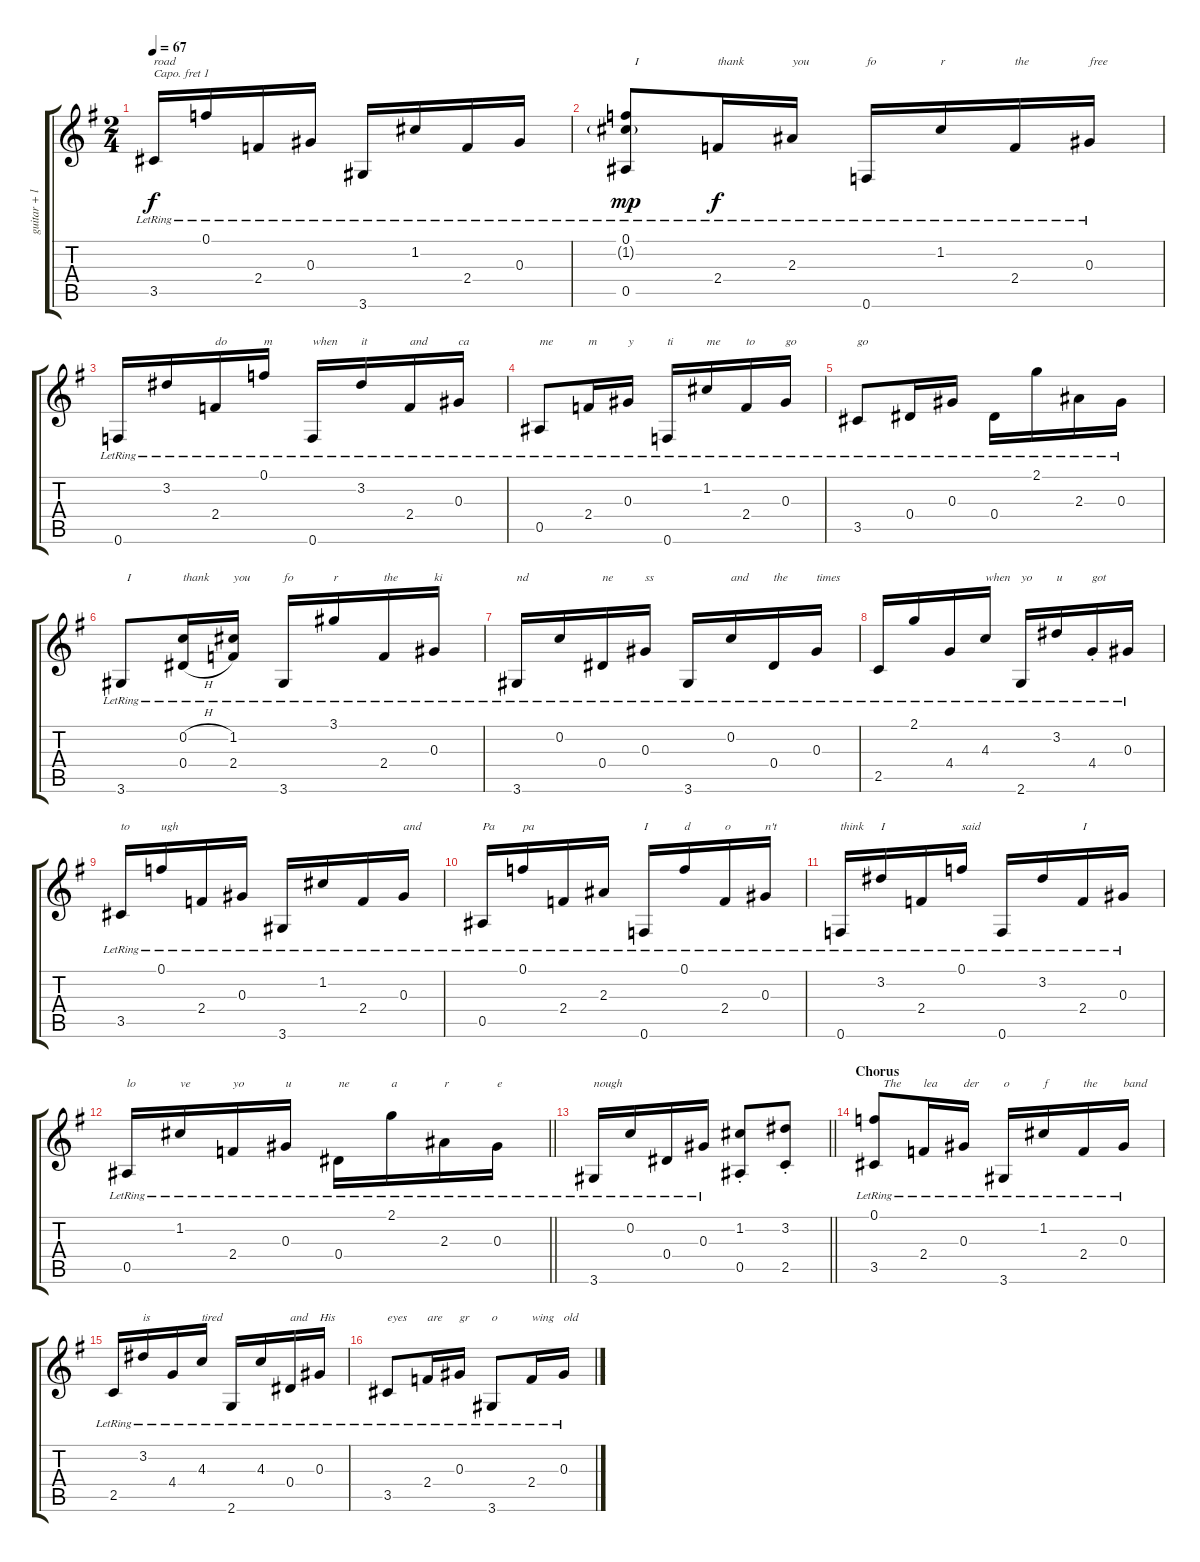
\track ("guitar + lyrics" "guitar + l") {instrument acousticguitarnylon}
\staff {score tabs}
\capo 1
\tuning (E4 B3 G3 D3 A2 E2) {hide}
\ts (2 4)
\tempo 67
\clef g2
\ks g
3.5{lr}.16{txt "road" dy f} 0.1{lr}.16 2.4{lr}.16 0.3{lr}.16 3.6{lr}.16 1.2{lr}.16 2.4{lr}.16 0.3{lr}.16 |
(0.1{lr} 1.2{g lr} 0.5{lr}).8{txt "   I" dy mp} 2.4{lr}.16{txt "thank" dy f} 2.3{lr}.16{txt "you"} 0.6{lr}.16{txt "fo"} 1.2{lr}.16{txt "r"} 2.4{lr}.16{txt "the"} 0.3{lr}.16{txt "free"} |
0.6{lr}.16 3.2{lr}.16 2.4{lr}.16{txt "do"} 0.1{lr}.16{txt "m"} 0.6{lr}.16{txt "when"} 3.2{lr}.16{txt "it"} 2.4{lr}.16{txt "and"} 0.3{lr}.16{txt "ca"} |
0.5{lr}.8{txt "me"} 2.4{lr}.16{txt "m"} 0.3{lr}.16{txt "y"} 0.6{lr}.16{txt "ti"} 1.2{lr}.16{txt "me"} 2.4{lr}.16{txt "to"} 0.3{lr}.16{txt "go"} |
3.5{lr}.8{txt "go"} 0.4{lr}.16 0.3{lr}.16 0.4{lr}.16 2.1{lr}.16 2.3{lr}.16 0.3{lr}.16 |
3.6{lr}.8{txt "  I"} (0.2{h lr} 0.4{h lr}).16{txt "thank"} (1.2{lr} 2.4{lr}).16{txt "you"} 3.6{lr}.16{txt "fo"} 3.1{lr}.16{txt "r"} 2.4{lr}.16{txt "the"} 0.3{lr}.16{txt "ki"} |
3.6{lr}.16{txt "nd"} 0.2{lr}.16 0.4{lr}.16{txt "ne"} 0.3{lr}.16{txt "ss"} 3.6{lr}.16 0.2{lr}.16{txt "and"} 0.4{lr}.16{txt "the"} 0.3{lr}.16{txt "times"} |
2.5{lr}.16 2.1{lr}.16 4.4{lr}.16 4.3{lr}.16{txt "when"} 2.6{lr}.16{txt "yo"} 3.2{lr}.16{txt "u"} 4.4{st lr}.16{txt "got"} 0.3{lr}.16 |
3.5{lr}.16{txt "to"} 0.1{lr}.16{txt "ugh"} 2.4{lr}.16 0.3{lr}.16 3.6{lr}.16 1.2{lr}.16 2.4{lr}.16 0.3{lr}.16{txt "and"} |
0.5{lr}.16{txt "Pa"} 0.1{lr}.16{txt "pa"} 2.4{lr}.16 2.3{lr}.16 0.6{lr}.16{txt "I"} 0.1{lr}.16{txt "d"} 2.4{lr}.16{txt "o"} 0.3{lr}.16{txt "n't"} |
0.6{lr}.16{txt "think"} 3.2{lr}.16{txt "I"} 2.4{lr}.16 0.1{lr}.16{txt "said"} 0.6{lr}.16 3.2{lr}.16 2.4{lr}.16{txt "I"} 0.3{lr}.16 |
\barLineRight lightlight
0.5{lr}.16{txt "lo"} 1.2{lr}.16{txt "ve"} 2.4{lr}.16{txt "yo"} 0.3{lr}.16{txt "u"} 0.4{lr}.16{txt "ne"} 2.1{lr}.16{txt "a"} 2.3{lr}.16{txt "r"} 0.3{lr}.16{txt "e"} |
\barLineRight lightlight
3.6{lr}.16{txt "nough"} 0.2{lr}.16 0.4{lr}.16 0.3{lr}.16 (1.2{st} 0.5{st}).8 (3.2{st} 2.5{st}).8 |
\section ("" "Chorus")
(0.1{lr} 3.5{lr}).8{txt "   The"} 2.4{lr}.16{txt "lea"} 0.3{lr}.16{txt "der"} 3.6{lr}.16{txt "o"} 1.2{lr}.16{txt "f"} 2.4{lr}.16{txt "the"} 0.3{lr}.16{txt "band"} |
2.5{lr}.16 3.2{lr}.16{txt "is"} 4.4{lr}.16 4.3{lr}.16{txt "tired"} 2.6{lr}.16 4.3{lr}.16 0.4{lr}.16{txt "and"} 0.3{lr}.16{txt "His"} |
3.5{lr}.8{txt "eyes"} 2.4{lr}.16{txt "are"} 0.3{lr}.16{txt "gr"} 3.6{lr}.8{txt "o"} 2.4{lr}.16{txt "wing"} 0.3{lr}.16{txt "old"}
